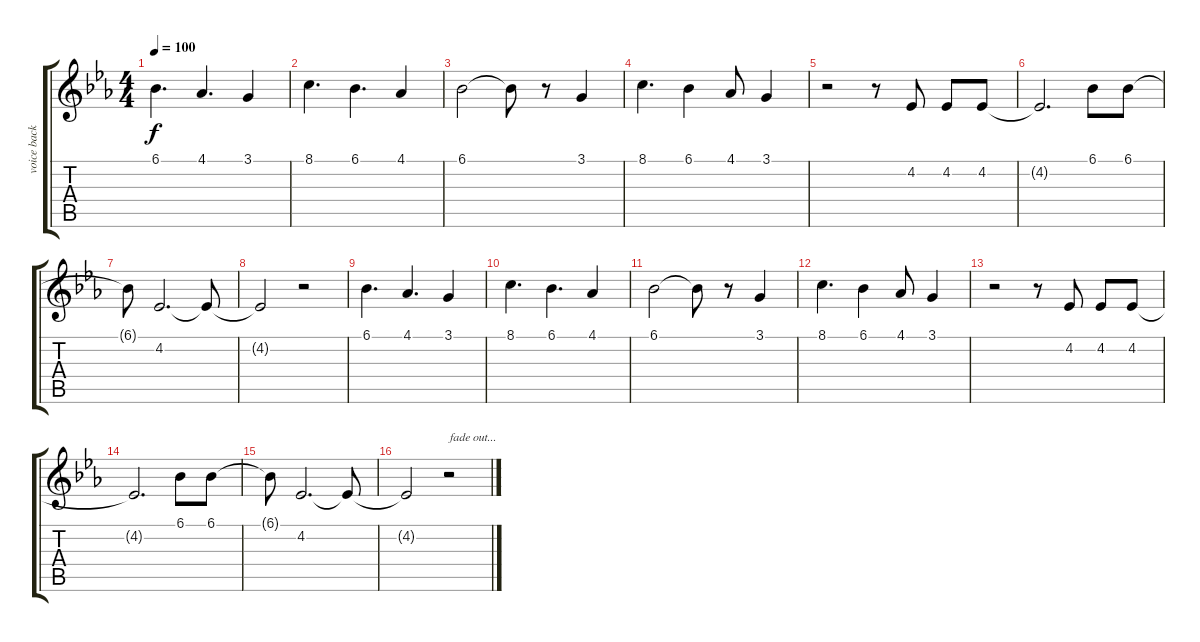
\track ("voice backing" "voice back") {instrument violin}
\staff {score tabs}
\tuning (E4 B3 G3 D3 A2 E2) {hide}
\ts (4 4)
\tempo 100
\clef g2
\ks eb
6.1.4{d dy f} 4.1.4{d} 3.1.4 |
8.1.4{d} 6.1.4{d} 4.1.4 |
6.1.2 6.1{t}.8 r.8 3.1.4 |
8.1.4{d} 6.1.4 4.1.8 3.1.4 |
r.2 r.8 4.2.8 4.2.8 4.2.8 |
4.2{t}.2{d} 6.1.8 6.1.8 |
6.1{t}.8 4.2.2{d} 4.2{t}.8 |
4.2{t}.2 r.2 |
6.1.4{d} 4.1.4{d} 3.1.4 |
8.1.4{d} 6.1.4{d} 4.1.4 |
6.1.2 6.1{t}.8 r.8 3.1.4 |
8.1.4{d} 6.1.4 4.1.8 3.1.4 |
r.2 r.8 4.2.8 4.2.8 4.2.8 |
4.2{t}.2{d} 6.1.8 6.1.8 |
6.1{t}.8 4.2.2{d} 4.2{t}.8 |
4.2{t}.2 r.2{txt "fade out..."}
